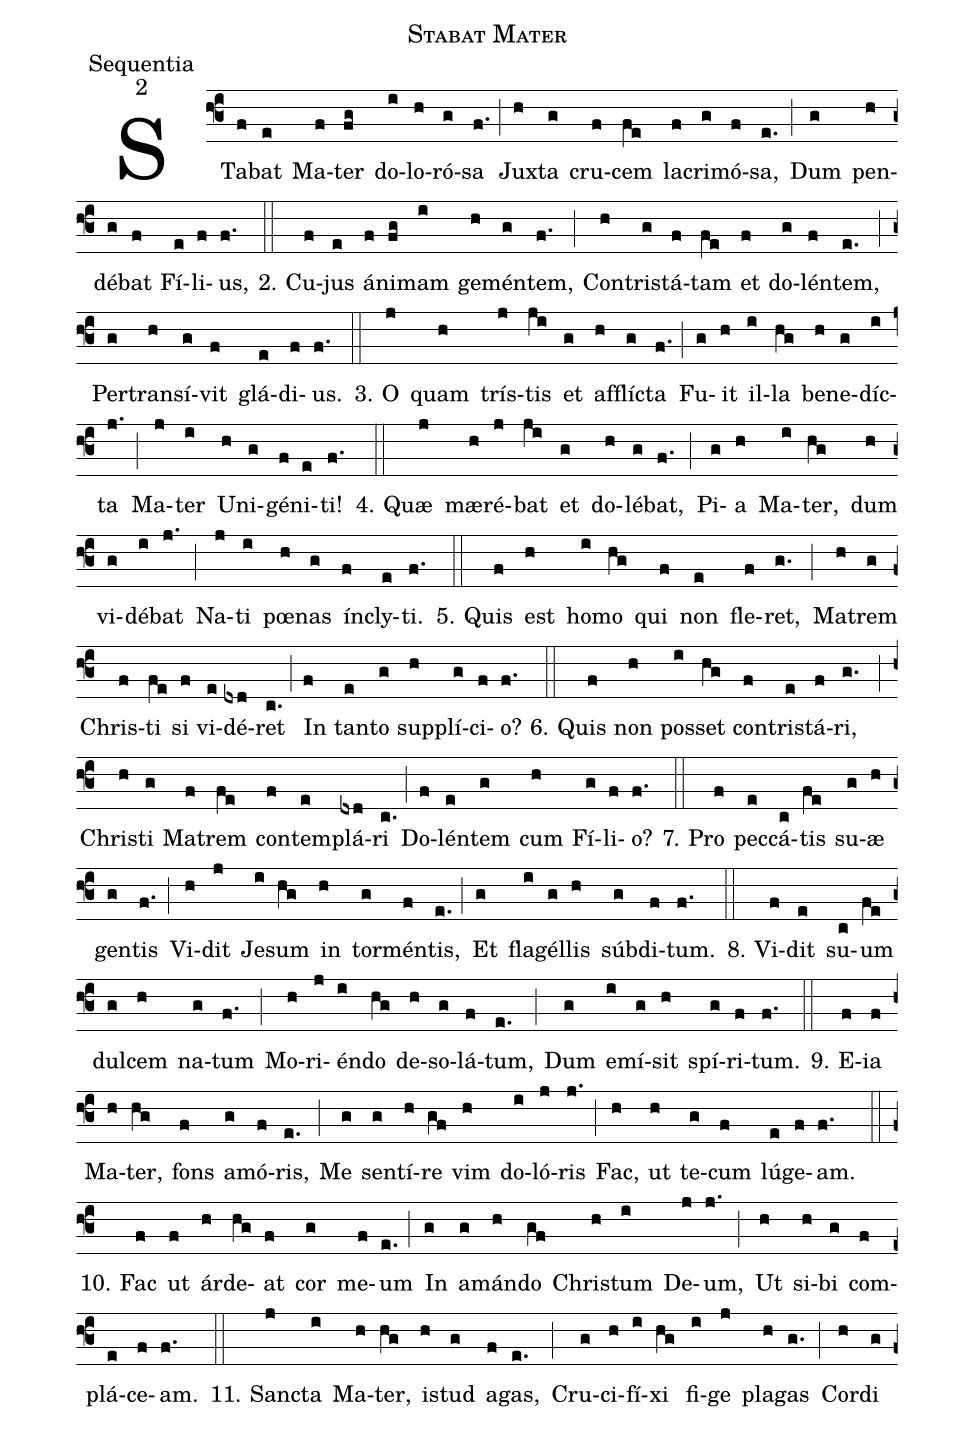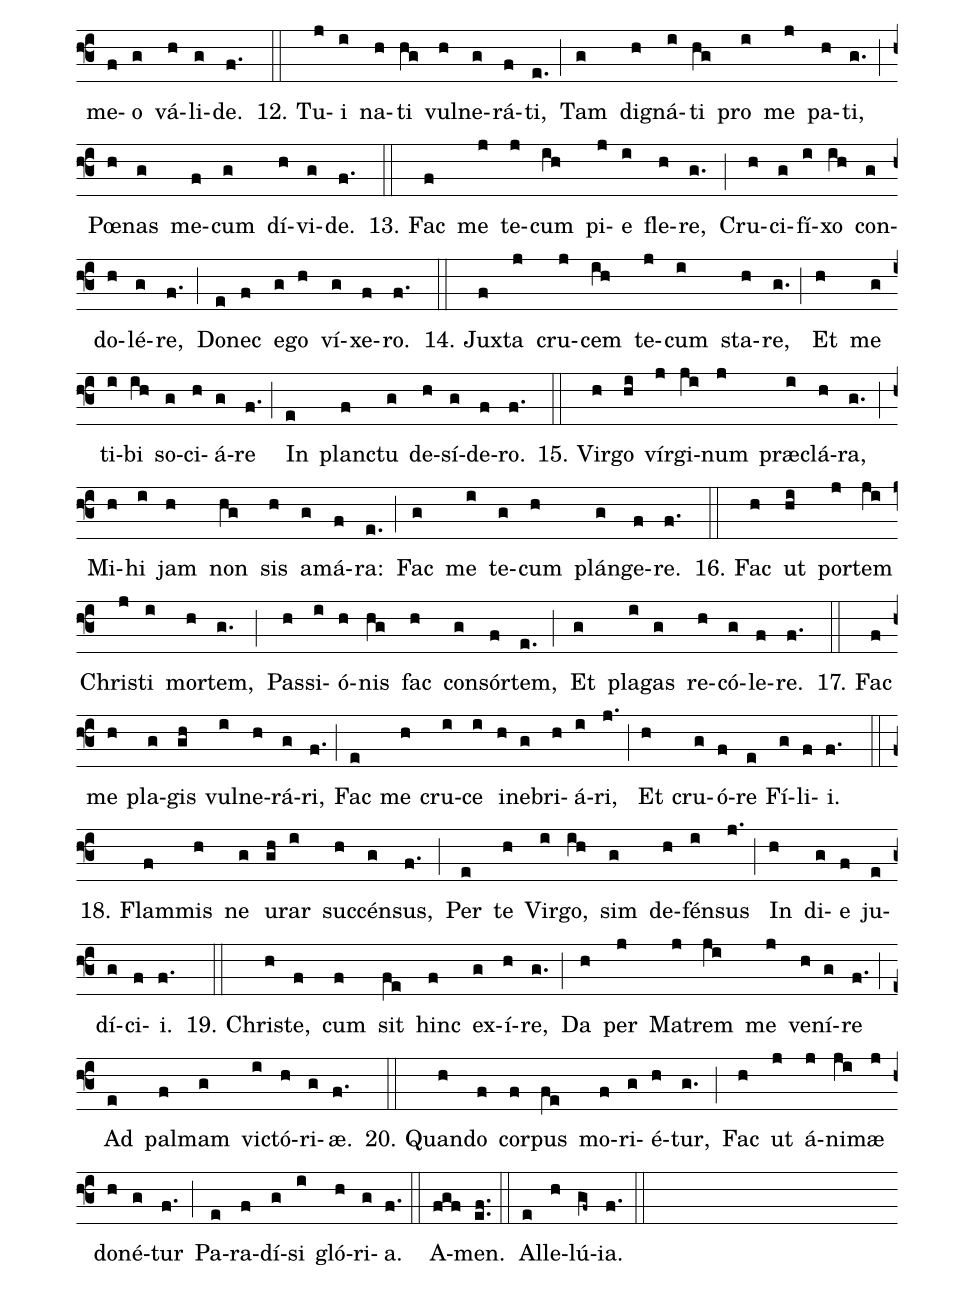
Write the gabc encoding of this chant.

name:Stabat Mater;
office-part:Sequentia;
mode:2;
%%
(f3) STa(f)bat(e) Ma(f)ter(fg) do(i)lo(h)ró(g)sa(f.) (;) Jux(h)ta(g) cru(f)cem(fe) la(f)cri(g)mó(f)sa,(e.) (;) Dum(g) pen(h)dé(g)bat(f) Fí(e)li(f)us,(f.) (::)

2. Cu(f)jus(e) á(f)ni(fg)mam(i) ge(h)mén(g)tem,(f.) (;) Con(h)tris(g)tá(f)tam(fe) et(f) do(g)lén(f)tem,(e.) (;) Per(g)trans(h)í(g)vit(f) glá(e)di(f)us.(f.) (::)

3. O(j) quam(h) trís(j)tis(ji) et(g) af(h)flíc(g)ta(f.) (;) Fu(g)it(h) il(i)la(hg) be(h)ne(g)díc(i)ta(j.) (;) Ma(j)ter(i) U(h)ni(g)gé(f)ni(e)ti!(f.) (::)

4. Quæ(j) mæ(h)ré(j)bat(ji) et(g) do(h)lé(g)bat,(f.) (;) Pi(g)a(h) Ma(i)ter,(hg) dum(h) vi(g)dé(i)bat(j.) (;) Na(j)ti(i) pœ(h)nas(g) ín(f)cly(e)ti.(f.) (::)

5. Quis(f) est(h) ho(i)mo(hg) qui(f) non(e) fle(f)ret,(g.) (;) Ma(h)trem(g) Chris(f)ti(fe) si(f) vi(e)dé(dxd)ret(c.) (;) In(f) tan(e)to(g) sup(h)plí(g)ci(f)o?(f.) (::)

6. Quis(f) non(h) pos(i)set(hg) con(f)tris(e)tá(f)ri,(g.) (;) Chris(h)ti(g) Ma(f)trem(fe) con(f)tem(e)plá(dxd)ri(c.) (;) Do(f)lén(e)tem(g) cum(h) Fí(g)li(f)o?(f.) (::)

7. Pro(f) pec(e)cá(c)tis(fe) su(g)æ(h) gen(g)tis(f.) (;) Vi(h)dit(j) Je(i)sum(hg) in(h) tor(g)mén(f)tis,(e.) (;) Et(g) fla(i)gél(g)lis(h) súb(g)di(f)tum.(f.) (::)

8. Vi(f)dit(e) su(c)um(fe) dul(g)cem(h) na(g)tum(f.) (;) Mo(h)ri(j)én(i)do(hg) de(h)so(g)lá(f)tum,(e.) (;) Dum(g) e(i)mí(g)sit(h) spí(g)ri(f)tum.(f.) (::)

9. E(f)ia(f) Ma(h)ter,(hg) fons(f) a(g)mó(f)ris,(e.) (;) Me(g) sen(g)tí(h)re(gf) vim(h) do(i)ló(j)ris(j.) (;) Fac,(h) ut(h) te(g)cum(f) lú(e)ge(f)am.(f.) (::)

10. Fac(f) ut(f) ár(h)de(hg)at(f) cor(g) me(f)um(e.) (;) In(g) a(g)mán(h)do(gf) Chris(h)tum(i) De(j)um,(j.) (;) Ut(h) si(h)bi(g) com(f)plá(e)ce(f)am.(f.) (::)

11. Sanc(j)ta(i) Ma(h)ter,(hg) is(h)tud(g) a(f)gas,(e.) (;) Cru(g)ci(h)fí(i)xi(hg) fi(i)ge(j) pla(h)gas(g.) (;) Cor(h)di(g) me(f)o(g) vá(h)li(g)de.(f.) (::)

12. Tu(j)i(i) na(h)ti(hg) vul(h)ne(g)rá(f)ti,(e.) (;) Tam(g) di(h)gná(i)ti(hg) pro(i) me(j) pa(h)ti,(g.) (;) Pœ(h)nas(g) me(f)cum(g) dí(h)vi(g)de.(f.) (::)

13. Fac(f) me(j) te(j)cum(ih) pi(j)e(i) fle(h)re,(g.) (;) Cru(h)ci(g)fí(i)xo(ih) con(g)do(h)lé(g)re,(f.) (;) Do(e)nec(f) e(g)go(h) ví(g)xe(f)ro.(f.) (::)

14. Jux(f)ta(j) cru(j)cem(ih) te(j)cum(i) sta(h)re,(g.) (;) Et(h) me(g) ti(i)bi(ih) so(g)ci(h)á(g)re(f.) (;) In(e) planc(f)tu(g) de(h)sí(g)de(f)ro.(f.) (::)

15. Vir(h)go(hi) vír(j)gi(ji)num(j) præ(i)clá(h)ra,(g.) (;) Mi(h)hi(i) jam(h) non(hg) sis(h) a(g)má(f)ra:(e.) (;) Fac(g) me(i) te(g)cum(h) plán(g)ge(f)re.(f.) (::)

16. Fac(h) ut(hi) por(j)tem(ji) Chris(j)ti(i) mor(h)tem,(g.) (;) Pas(h)si(i)ó(h)nis(hg) fac(h) con(g)sór(f)tem,(e.) (;) Et(g) pla(i)gas(g) re(h)có(g)le(f)re.(f.) (::)

17. Fac(f) me(h) pla(g)gis(gh) vul(i)ne(h)rá(g)ri,(f.) (;) Fac(e) me(h) cru(i)ce(i) in(h)e(g)bri(h)á(i)ri,(j.) (;) Et(h) cru(g)ó(f)re(e) Fí(g)li(f)i.(f.) (::)

18. Flam(f)mis(h) ne(g) u(gh)rar(i) suc(h)cén(g)sus,(f.) (;) Per(e) te(h) Vir(i)go,(ih) sim(g) de(h)fén(i)sus(j.) (;) In(h) di(g)e(f) ju(e)dí(g)ci(f)i.(f.) (::)

19. Chris(h)te,(f) cum(f) sit(fe) hinc(f) ex(g)í(h)re,(g.) (;) Da(h) per(j) Ma(j)trem(ji) me(j) ve(h)ní(g)re(f.) (;) Ad(e) pal(f)mam(g) vic(i)tó(h)ri(g)æ.(f.) (::)

20. Quan(h)do(f) cor(f)pus(fe) mo(f)ri(g)é(h)tur,(g.) (;) Fac(h) ut(j) á(j)ni(ji)mæ(j) do(h)né(g)tur(f.) (;) Pa(e)ra(f)dí(g)si(i) gló(h)ri(g)a.(f.) (::) A(fgf)men.(ef..) (::) Al(e)le(h)lú(gf~)ia.(f.) (::)
